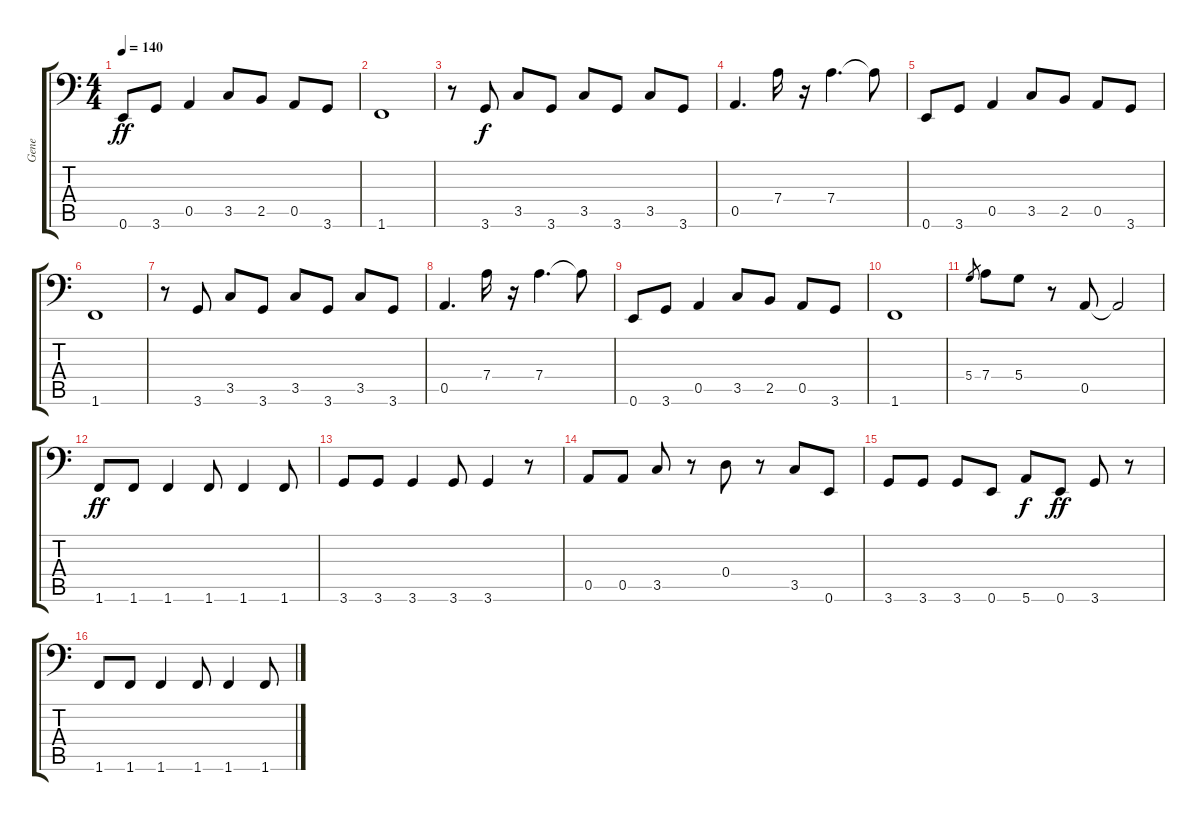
\track ("Gene" "Gene") {instrument electricbasspick}
\staff {score tabs}
\tuning (E3 B2 G2 D2 A1 E1) {hide}
\ts (4 4)
\tempo 140
\clef f4
\ks c
0.6.8{dy ff} 3.6.8 0.5.4 3.5.8 2.5.8 0.5.8 3.6.8 |
1.6.1 |
r.8 3.6.8{dy f} 3.5.8 3.6.8 3.5.8 3.6.8 3.5.8 3.6.8 |
0.5.4{d} 7.4.16 r.16 7.4.4{d} 7.4{t}.8 |
0.6.8 3.6.8 0.5.4 3.5.8 2.5.8 0.5.8 3.6.8 |
1.6.1 |
r.8 3.6.8 3.5.8 3.6.8 3.5.8 3.6.8 3.5.8 3.6.8 |
0.5.4{d} 7.4.16 r.16 7.4.4{d} 7.4{t}.8 |
0.6.8 3.6.8 0.5.4 3.5.8 2.5.8 0.5.8 3.6.8 |
1.6.1 |
5.4.8{gr} 7.4.8 5.4.8 r.8 0.5.8 0.5{t}.2 |
1.6.8{dy ff} 1.6.8 1.6.4 1.6.8 1.6.4 1.6.8 |
3.6.8 3.6.8 3.6.4 3.6.8 3.6.4 r.8 |
0.5.8 0.5.8 3.5.8 r.8 0.4.8 r.8 3.5.8 0.6.8 |
3.6.8 3.6.8 3.6.8 0.6.8 5.6.8{dy f} 0.6.8{dy ff} 3.6.8 r.8 |
1.6.8 1.6.8 1.6.4 1.6.8 1.6.4 1.6.8
